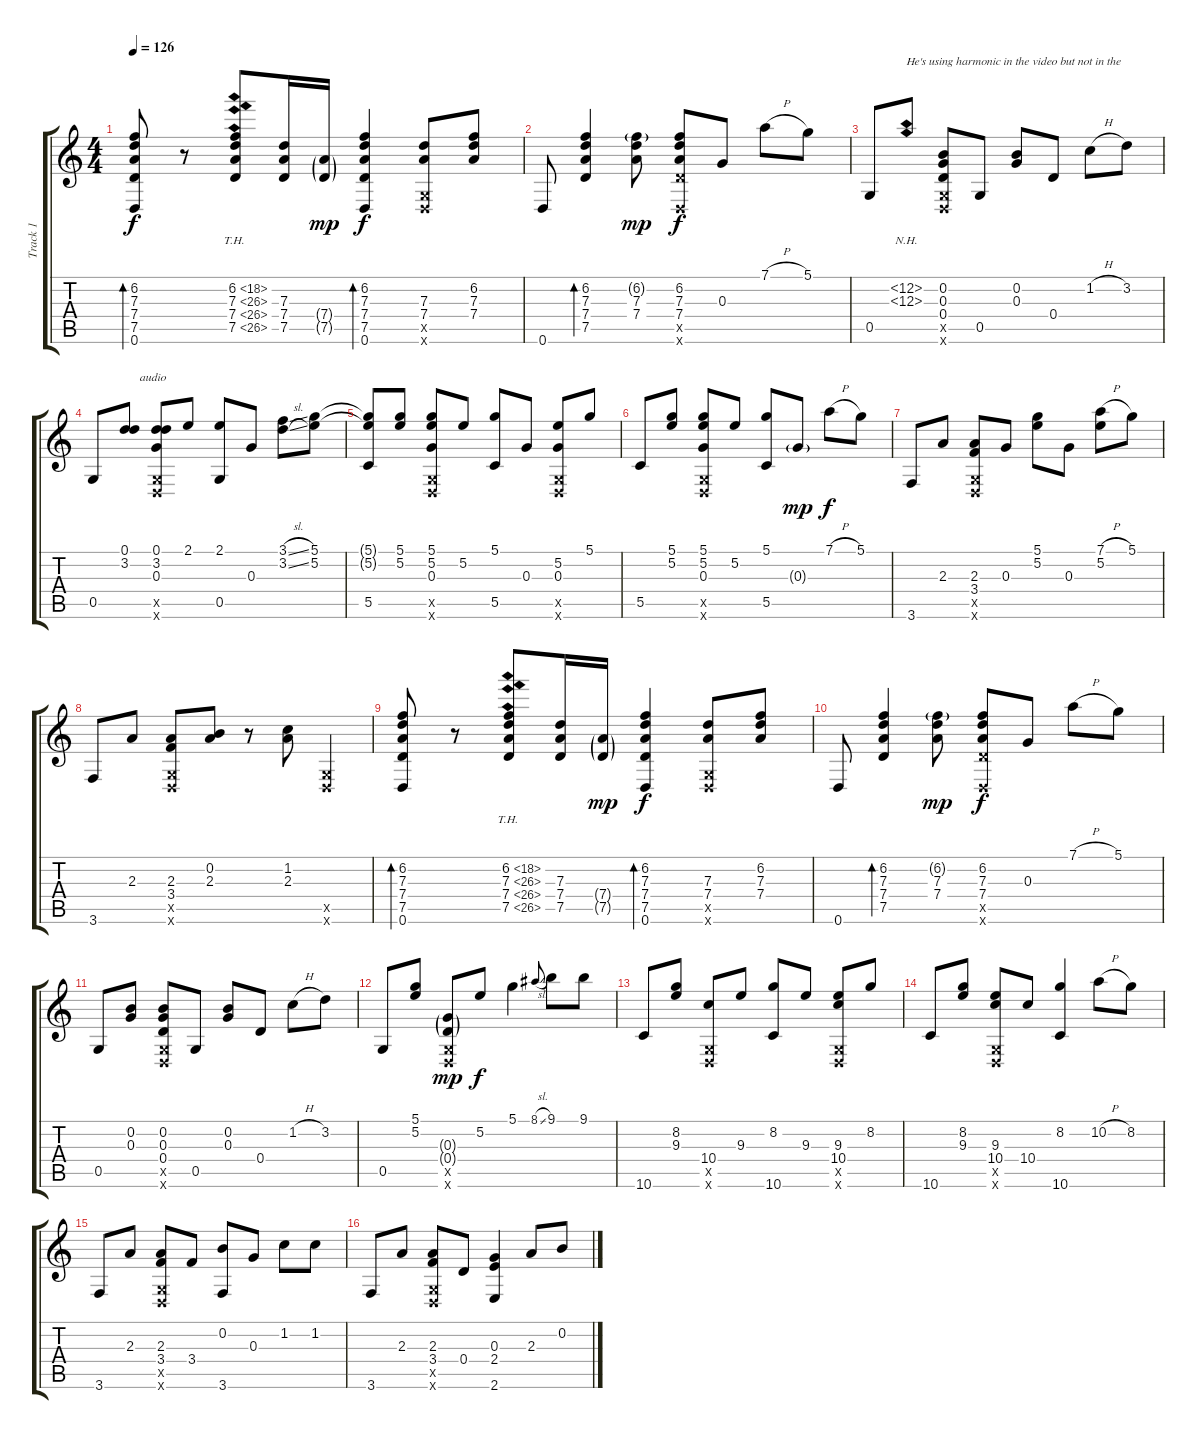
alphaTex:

\track ("Track 1" "Track 1") {instrument acousticguitarsteel}
\staff {score tabs}
\tuning (D4 B3 G3 D3 G2 D2) {hide}
\ts (4 4)
\tempo 126
\clef g2
\ks c
(6.2 7.3 7.4 7.5 0.6).8{bd 120 dy f} r.8 (6.2{th 12} 7.3{th 19} 7.4{th 19} 7.5{th 19}).8 (7.3 7.4 7.5).16 (7.4{g} 7.5{g}).16{dy mp} (6.2 7.3 7.4 7.5 0.6).4{bd 60 dy f} (7.3 7.4 0.5{x} 0.6{x}).8 (6.2 7.3 7.4).8 |
0.6.8 (6.2 7.3 7.4 7.5).4{bd 480} (6.2{g} 7.3 7.4).8{dy mp} (6.2 7.3 7.4 7.5{x} 0.6{x}).8{dy f} 0.3.8 7.1{h}.8 5.1.8 |
0.5.8 (12.2{nh} 12.3{nh}).8{txt "He's using harmonic in the video but not in the"} (0.2 0.3 0.4 0.5{x} 0.6{x}).8 0.5.8 (0.2 0.3).8 0.4.8 1.2{h}.8 3.2.8 |
0.5.8 (0.1 3.2).8{txt "     audio"} (0.1 3.2 0.3 0.5{x} 0.6{x}).8 2.1.8 (2.1 0.5).8 0.3.8 (3.1{sl} 3.2{sl}).8 (5.1 5.2).8 |
(5.1{t} 5.2{t} 5.5).8 (5.1 5.2).8 (5.1 5.2 0.3 0.5{x} 0.6{x}).8 5.2.8 (5.1 5.5).8 0.3.8 (5.2 0.3 0.5{x} 0.6{x}).8 5.1.8 |
5.5.8 (5.1 5.2).8 (5.1 5.2 0.3 0.5{x} 0.6{x}).8 5.2.8 (5.1 5.5).8 0.3{g}.8{dy mp} 7.1{h}.8{dy f} 5.1.8 |
3.6.8 2.3.8 (2.3 3.4 0.5{x} 0.6{x}).8 0.3.8 (5.1 5.2).8 0.3.8 (7.1{h} 5.2).8 5.1.8 |
3.6.8 2.3.8 (2.3 3.4 0.5{x} 0.6{x}).8 (0.2 2.3).8 r.8 (1.2 2.3).8 (0.5{x} 0.6{x}).4 |
(6.2 7.3 7.4 7.5 0.6).8{bd 120} r.8 (6.2{th 12} 7.3{th 19} 7.4{th 19} 7.5{th 19}).8 (7.3 7.4 7.5).16 (7.4{g} 7.5{g}).16{dy mp} (6.2 7.3 7.4 7.5 0.6).4{bd 60 dy f} (7.3 7.4 0.5{x} 0.6{x}).8 (6.2 7.3 7.4).8 |
0.6.8 (6.2 7.3 7.4 7.5).4{bd 480} (6.2{g} 7.3 7.4).8{dy mp} (6.2 7.3 7.4 7.5{x} 0.6{x}).8{dy f} 0.3.8 7.1{h}.8 5.1.8 |
0.5.8 (0.2 0.3).8 (0.2 0.3 0.4 0.5{x} 0.6{x}).8 0.5.8 (0.2 0.3).8 0.4.8 1.2{h}.8 3.2.8 |
0.5.8 (5.1 5.2).8 (0.3{g} 0.4{g} 0.5{x} 0.6{x}).8{dy mp} 5.2.8{dy f} 5.1.4 8.1{sl}.8{gr onbeat} 9.1.8 9.1.8 |
10.6.8 (8.2 9.3).8 (10.4 0.5{x} 0.6{x}).8 9.3.8 (8.2 10.6).8 9.3.8 (9.3 10.4 0.5{x} 0.6{x}).8 8.2.8 |
10.6.8 (8.2 9.3).8 (9.3 10.4 0.5{x} 0.6{x}).8 10.4.8 (8.2 10.6).4 10.2{h}.8 8.2.8 |
3.6.8 2.3.8 (2.3 3.4 0.5{x} 0.6{x}).8 3.4.8 (0.2 3.6).8 0.3.8 1.2.8 1.2.8 |
3.6.8 2.3.8 (2.3 3.4 0.5{x} 0.6{x}).8 0.4.8 (0.3 2.4 2.6).4 2.3.8 0.2.8
